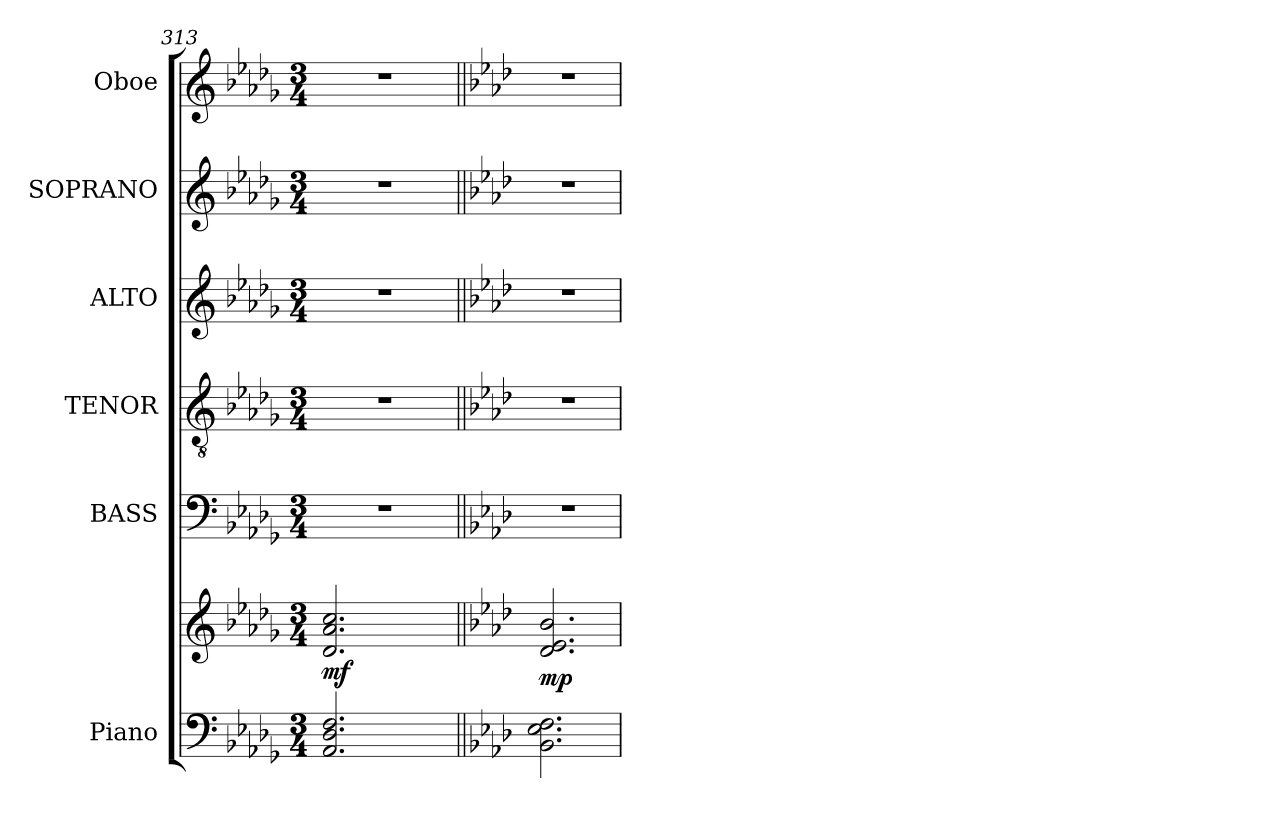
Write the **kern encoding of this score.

**kern	**kern	**dynam	**kern	**kern	**kern	**kern	**kern
*part6	*part6	*part6	*part5	*part4	*part3	*part2	*part1
*staff7	*staff6	*staff6/7	*staff5	*staff4	*staff3	*staff2	*staff1
*I"Piano	*	*	*I"BASS	*I"TENOR	*I"ALTO	*I"SOPRANO	*I"Oboe
*I'Pno.	*	*	*I'B.	*I'T.	*I'A.	*I'S.	*I'Ob.
*clefF4	*clefG2	*	*clefF4	*clefGv2	*clefG2	*clefG2	*clefG2
*	*	*	*	*ITrd7c12	*	*	*
*k[b-e-a-d-g-]	*k[b-e-a-d-g-]	*	*k[b-e-a-d-g-]	*k[b-e-a-d-g-]	*k[b-e-a-d-g-]	*k[b-e-a-d-g-]	*k[b-e-a-d-g-]
*D-:	*D-:	*	*D-:	*D-:	*D-:	*D-:	*D-:
*M3/4	*M3/4	*	*M3/4	*M3/4	*M3/4	*M3/4	*M3/4
=313	=313	=313	=313	=313	=313	=313	=313
!	!	!	!LO:N:vis=1	!LO:N:vis=1	!LO:N:vis=1	!LO:N:vis=1	!LO:N:vis=1
*	*^	*	*	*	*	*	*^
2.AA-i/ 2.D-i 2.Fi	2.d-i/ 2.a-i 2.cci	2ryy	mf	2.r	2.r	2.r	2.r	2.r	2ryy
.	.	8ryy	.	.	.	.	.	.	8ryy
.	.	16ryy	.	.	.	.	.	.	16ryy
.	.	32ryy	.	.	.	.	.	.	32ryy
.	.	64ryy	.	.	.	.	.	.	64ryy
.	.	128...ryy	.	.	.	.	.	.	128...ryy
*	*MM80	*	*	*	*	*	*	*MM80	*
.	.	1024ryy	.	.	.	.	.	.	1024ryy
*	*v	*v	*	*	*	*	*	*v	*v
=314||	=314||	=314||	=314||	=314||	=314||	=314||	=314||
*k[b-e-a-d-]	*k[b-e-a-d-]	*	*k[b-e-a-d-]	*k[b-e-a-d-]	*k[b-e-a-d-]	*k[b-e-a-d-]	*k[b-e-a-d-]
*A-:	*A-:	*	*A-:	*A-:	*A-:	*A-:	*A-:
*	*^	*	*	*	*	*	*^
!	!	!	!	!LO:N:vis=1	!LO:N:vis=1	!LO:N:vis=1	!LO:N:vis=1	!LO:N:vis=1	!
*	*v	*v	*	*	*	*	*	*v	*v
2.BB-i\ 2.E-i 2.Fi	2.d-i/ 2.e-i 2.b-i	mp	2.r	2.r	2.r	2.r	2.r
=	=	=	=	=	=	=	=
*-	*-	*-	*-	*-	*-	*-	*-
